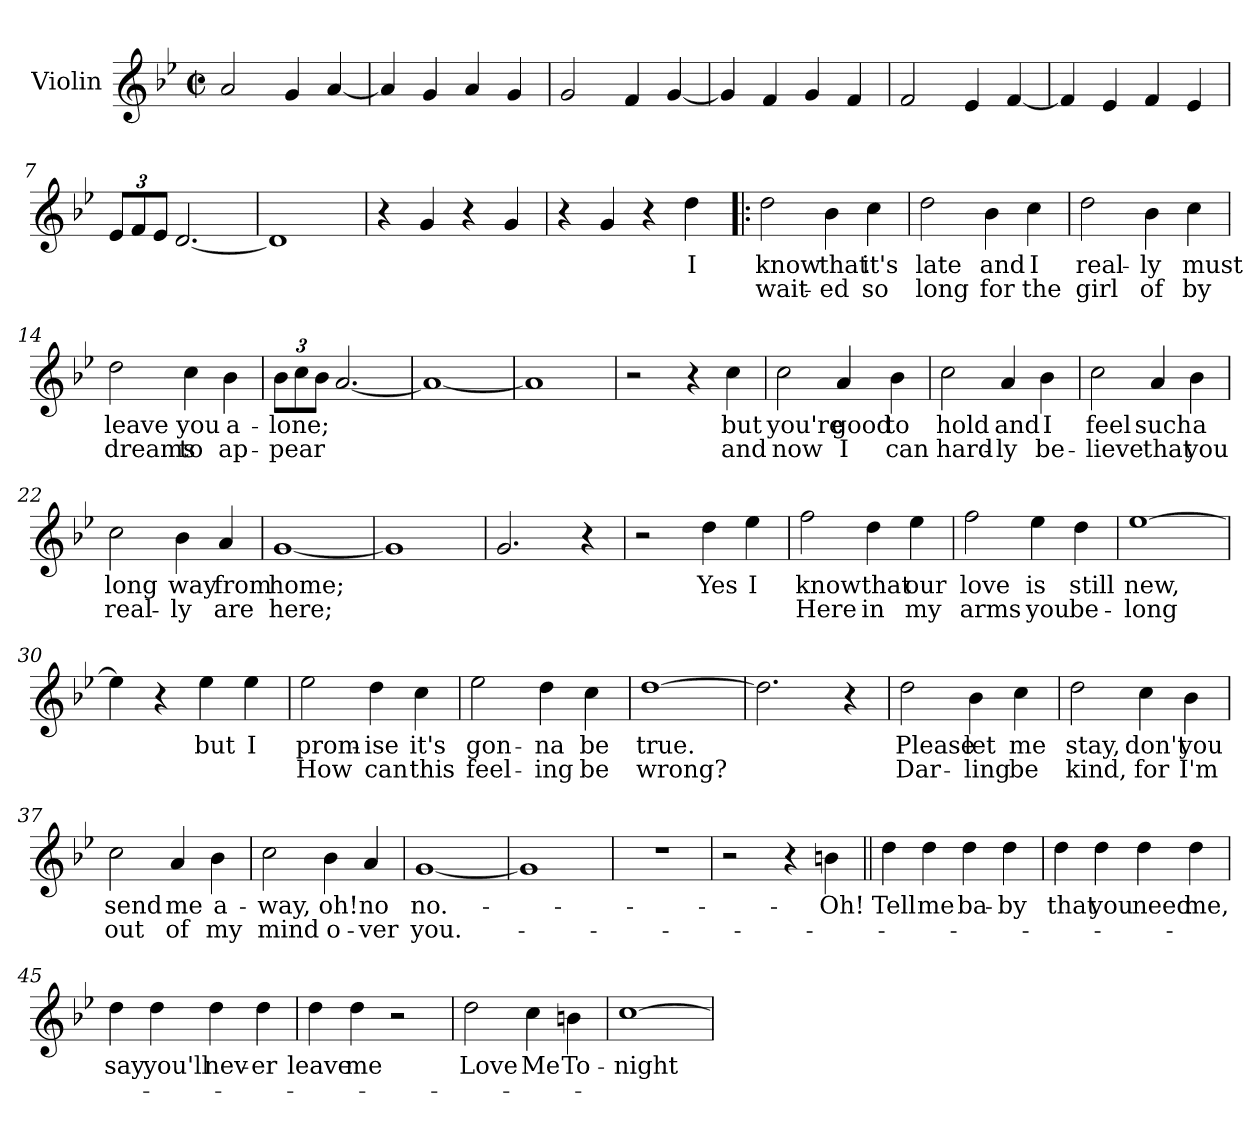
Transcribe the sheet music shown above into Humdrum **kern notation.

**kern	**text	**text
*part1	*part1	*part1
*staff1	*staff1	*staff1
*I"Violin	*	*
*I'Vln	*	*
*clefG2	*	*
*k[b-e-]	*	*
*B-:	*	*
*M2/2	*	*
*met(c|)	*	*
=1	=1	=1
2a/	.	.
4g/	.	.
[4a/	.	.
=2	=2	=2
4a/]	.	.
4g/	.	.
4a/	.	.
4g/	.	.
=3	=3	=3
2g/	.	.
4f/	.	.
[4g/	.	.
=4	=4	=4
4g/]	.	.
4f/	.	.
4g/	.	.
4f/	.	.
=5	=5	=5
2f/	.	.
4e-/	.	.
[4f/	.	.
=6	=6	=6
4f/]	.	.
4e-/	.	.
4f/	.	.
4e-/	.	.
!!LO:LB:g=z
=7	=7	=7
*Xbrackettup	*	*
12e-/L	.	.
12f/	.	.
12e-/J	.	.
[2.d/	.	.
=8	=8	=8
1d]	.	.
=9	=9	=9
4r	.	.
4g/	.	.
4r	.	.
4g/	.	.
=10	=10	=10
4r	.	.
4g/	.	.
4r	.	.
4dd\	I	.
=11!|:	=11!|:	=11!|:
2dd\	know	wait-
4b-\	that	-ed
4cc\	it's	so
=12	=12	=12
2dd\	late	long
4b-\	and	for
4cc\	I	the
!!LO:LB:g=z
=13	=13	=13
2dd\	real-	girl
4b-\	-ly	of
4cc\	must	by
=14	=14	=14
2dd\	leave	dreams
4cc\	you	to
4b-\	a-	ap-
=15	=15	=15
12b-\L	-lone;	-pear
12cc\	.	.
12b-\J	.	.
[2.a/	.	.
=16	=16	=16
1a_	.	.
=17	=17	=17
1a]	.	.
=18	=18	=18
2r	.	.
4r	.	.
4cc\	but	and
!!LO:LB:g=z
=19	=19	=19
2cc\	you're	now
4a/	good	I
4b-\	to	can
=20	=20	=20
2cc\	hold	hard-
4a/	and	-ly
4b-\	I	be-
=21	=21	=21
2cc\	feel	-lieve
4a/	such	that
4b-\	a	you
=22	=22	=22
2cc\	long	real-
4b-\	way	-ly
4a/	from	are
=23	=23	=23
[1g	home;	here;
=24	=24	=24
1g]	.	.
!!LO:LB:g=z
=25	=25	=25
2.g/	.	.
4r	.	.
=26	=26	=26
2r	.	.
4dd\	Yes	.
4ee-\	I	.
=27	=27	=27
2ff\	know	Here
4dd\	that	in
4ee-\	our	my
=28	=28	=28
2ff\	love	arms
4ee-\	is	you
4dd\	still	be-
=29	=29	=29
[1ee-	new,	-long
=30	=30	=30
4ee-\]	.	.
4r	.	.
4ee-\	but	.
4ee-\	I	.
=31	=31	=31
2ee-\	prom-	How
4dd\	-ise	can
4cc\	it's	this
!!LO:LB:g=z
=32	=32	=32
2ee-\	gon-	feel-
4dd\	-na	-ing
4cc\	be	be
=33	=33	=33
[1dd	true.	wrong?
=34	=34	=34
2.dd\]	.	.
4r	.	.
=35	=35	=35
2dd\	Please	Dar-
4b-\	let	-ling
4cc\	me	be
=36	=36	=36
2dd\	stay,	kind,
4cc\	don't	for
4b-\	you	I'm
=37	=37	=37
2cc\	send	out
4a/	me	of
4b-\	a-	my
=38	=38	=38
2cc\	-way,	mind
4b-\	oh!	o-
4a/	no	-ver
!!LO:LB:g=z
=39	=39	=39
[1g	no.-	you.-
=40	=40	=40
1g]	.	.
=41	=41	=41
1r	.	.
=42	=42	=42
2r	.	.
4r	.	.
4bn\	-Oh!	.
=43||	=43||	=43||
4dd\	Tell	.
4dd\	me	.
4dd\	ba-	.
4dd\	-by	.
=44	=44	=44
4dd\	that	.
4dd\	you	.
4dd\	need	.
4dd\	me,	.
=45	=45	=45
4dd\	say	.
4dd\	you'll	.
4dd\	nev-	.
4dd\	-er	.
=46	=46	=46
4dd\	leave	.
4dd\	me	.
2r	.	.
=47	=47	=47
2dd\	Love	.
4cc\	Me	.
4b\	To-	.
!!LO:LB:g=z
=48	=48	=48
[1cc	-night	.
=	=	=
*-	*-	*-
